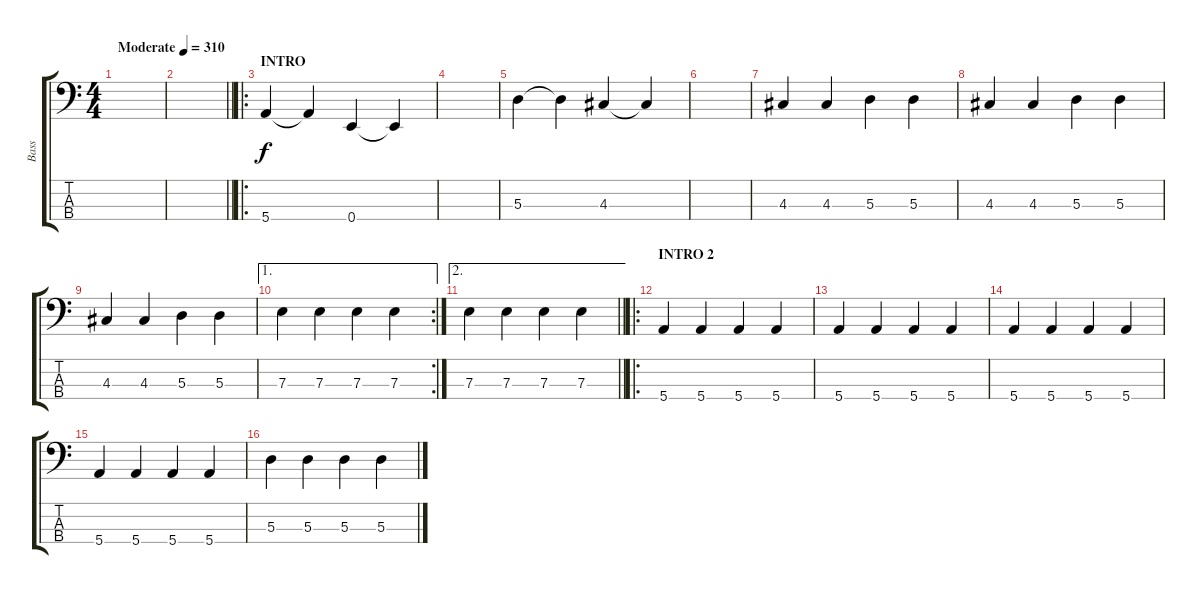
\track ("Bass" "Bass") {instrument electricbassfinger}
\staff {score tabs}
\tuning (G2 D2 A1 E1) {hide}
\ts (4 4)
\tempo (310 "Moderate")
\clef f4
\ks c
|
\barLineRight lightlight
|
\ro
\section ("" "INTRO")
5.4.4 5.4{t}.4 0.4.4 0.4{t}.4 |
|
5.3.4 5.3{t}.4 4.3.4 4.3{t}.4 |
|
4.3.4 4.3.4 5.3.4 5.3.4 |
4.3.4 4.3.4 5.3.4 5.3.4 |
4.3.4 4.3.4 5.3.4 5.3.4 |
\ae 1
\rc 2
7.3.4 7.3.4 7.3.4 7.3.4 |
\ae 2
\barLineRight lightlight
7.3.4 7.3.4 7.3.4 7.3.4 |
\ro
\section ("" "INTRO 2")
5.4.4 5.4.4 5.4.4 5.4.4 |
5.4.4 5.4.4 5.4.4 5.4.4 |
5.4.4 5.4.4 5.4.4 5.4.4 |
5.4.4 5.4.4 5.4.4 5.4.4 |
5.3.4 5.3.4 5.3.4 5.3.4
